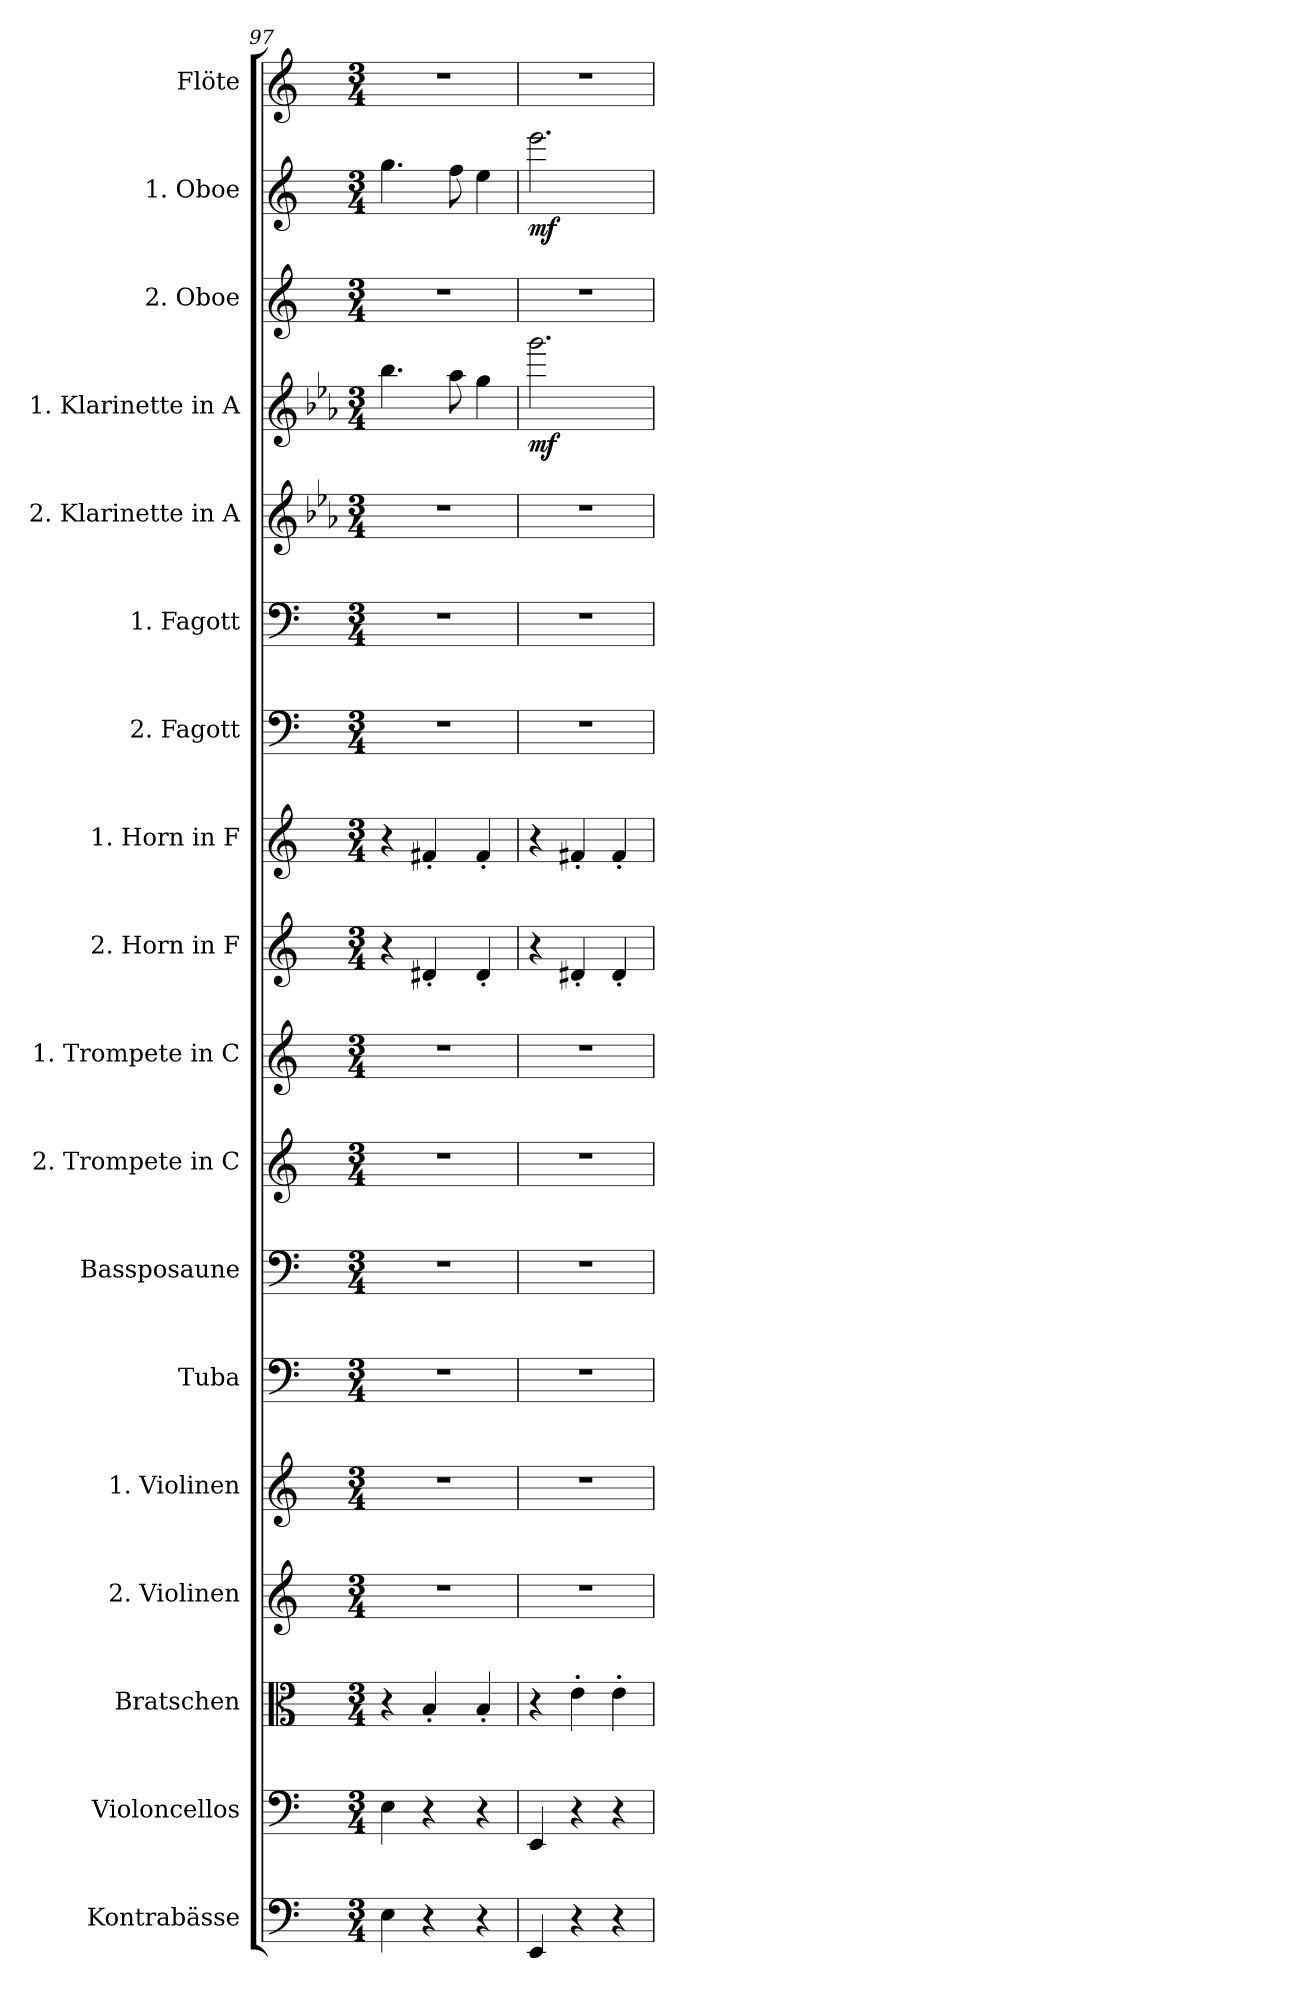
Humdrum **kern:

**kern	**kern	**kern	**kern	**kern	**kern	**kern	**kern	**kern	**kern	**kern	**kern	**kern	**kern	**kern	**dynam	**kern	**kern	**dynam	**kern
*part18	*part17	*part16	*part15	*part14	*part13	*part12	*part11	*part10	*part9	*part8	*part7	*part6	*part5	*part4	*part4	*part3	*part2	*part2	*part1
*staff18	*staff17	*staff16	*staff15	*staff14	*staff13	*staff12	*staff11	*staff10	*staff9	*staff8	*staff7	*staff6	*staff5	*staff4	*staff4	*staff3	*staff2	*staff2	*staff1
*I"Kontrabässe	*I"Violoncellos	*I"Bratschen	*I"2. Violinen	*I"1. Violinen	*I"Tuba	*I"Bassposaune	*I"2. Trompete in C	*I"1. Trompete in C	*I"2. Horn in F	*I"1. Horn in F	*I"2. Fagott	*I"1. Fagott	*I"2. Klarinette in A	*I"1. Klarinette in A	*	*I"2. Oboe	*I"1. Oboe	*	*I"Flöte
*I'Kbs.	*I'Vcs.	*I'Bran.	*I'2. Vln.	*I'1. Vln.	*I'Tba.	*I'B.psn.	*	*	*	*	*I'2. Fgt.	*I'1. Fgt.	*	*	*	*I'2. Ob.	*I'1. Ob.	*	*I'Fl.
*clefF4	*clefF4	*clefC3	*clefG2	*clefG2	*clefF4	*clefF4	*clefG2	*clefG2	*clefG2	*clefG2	*clefF4	*clefF4	*clefG2	*clefG2	*	*clefG2	*clefG2	*	*clefG2
*ITrd7c12	*	*	*	*	*	*	*	*	*ITrd4c7	*ITrd4c7	*	*	*ITrd2c3	*ITrd2c3	*	*	*	*	*
*k[]	*k[]	*k[]	*k[]	*k[]	*k[]	*k[]	*k[]	*k[]	*k[b-]	*k[b-]	*k[]	*k[]	*k[]	*k[]	*	*k[]	*k[]	*	*k[]
*M3/4	*M3/4	*M3/4	*M3/4	*M3/4	*M3/4	*M3/4	*M3/4	*M3/4	*M3/4	*M3/4	*M3/4	*M3/4	*M3/4	*M3/4	*	*M3/4	*M3/4	*	*M3/4
=97	=97	=97	=97	=97	=97	=97	=97	=97	=97	=97	=97	=97	=97	=97	=97	=97	=97	=97	=97
4EE\	4E\	4r	2.r	2.r	2.r	2.r	2.r	2.r	4r	4r	2.r	2.r	2.r	4.gg\	.	2.r	4.gg\	.	2.r
4r	4r	4B'/	.	.	.	.	.	.	4G#X'/	4Bn'/	.	.	.	.	.	.	.	.	.
.	.	.	.	.	.	.	.	.	.	.	.	.	.	8ff\	.	.	8ff\	.	.
4r	4r	4B'/	.	.	.	.	.	.	4G#'/	4B'/	.	.	.	4ee\	.	.	4ee\	.	.
=98	=98	=98	=98	=98	=98	=98	=98	=98	=98	=98	=98	=98	=98	=98	=98	=98	=98	=98	=98
!	!	!	!	!	!	!	!	!	!	!	!	!	!	!	!LO:DY:b	!	!	!LO:DY:b	!
4EEE/	4EE/	4r	2.r	2.r	2.r	2.r	2.r	2.r	4r	4r	2.r	2.r	2.r	2.eee\	mf	2.r	2.eee\	mf	2.r
4r	4r	4e'\	.	.	.	.	.	.	4G#X'/	4Bn'/	.	.	.	.	.	.	.	.	.
4r	4r	4e'\	.	.	.	.	.	.	4G#'/	4B'/	.	.	.	.	.	.	.	.	.
=	=	=	=	=	=	=	=	=	=	=	=	=	=	=	=	=	=	=	=
*-	*-	*-	*-	*-	*-	*-	*-	*-	*-	*-	*-	*-	*-	*-	*-	*-	*-	*-	*-
